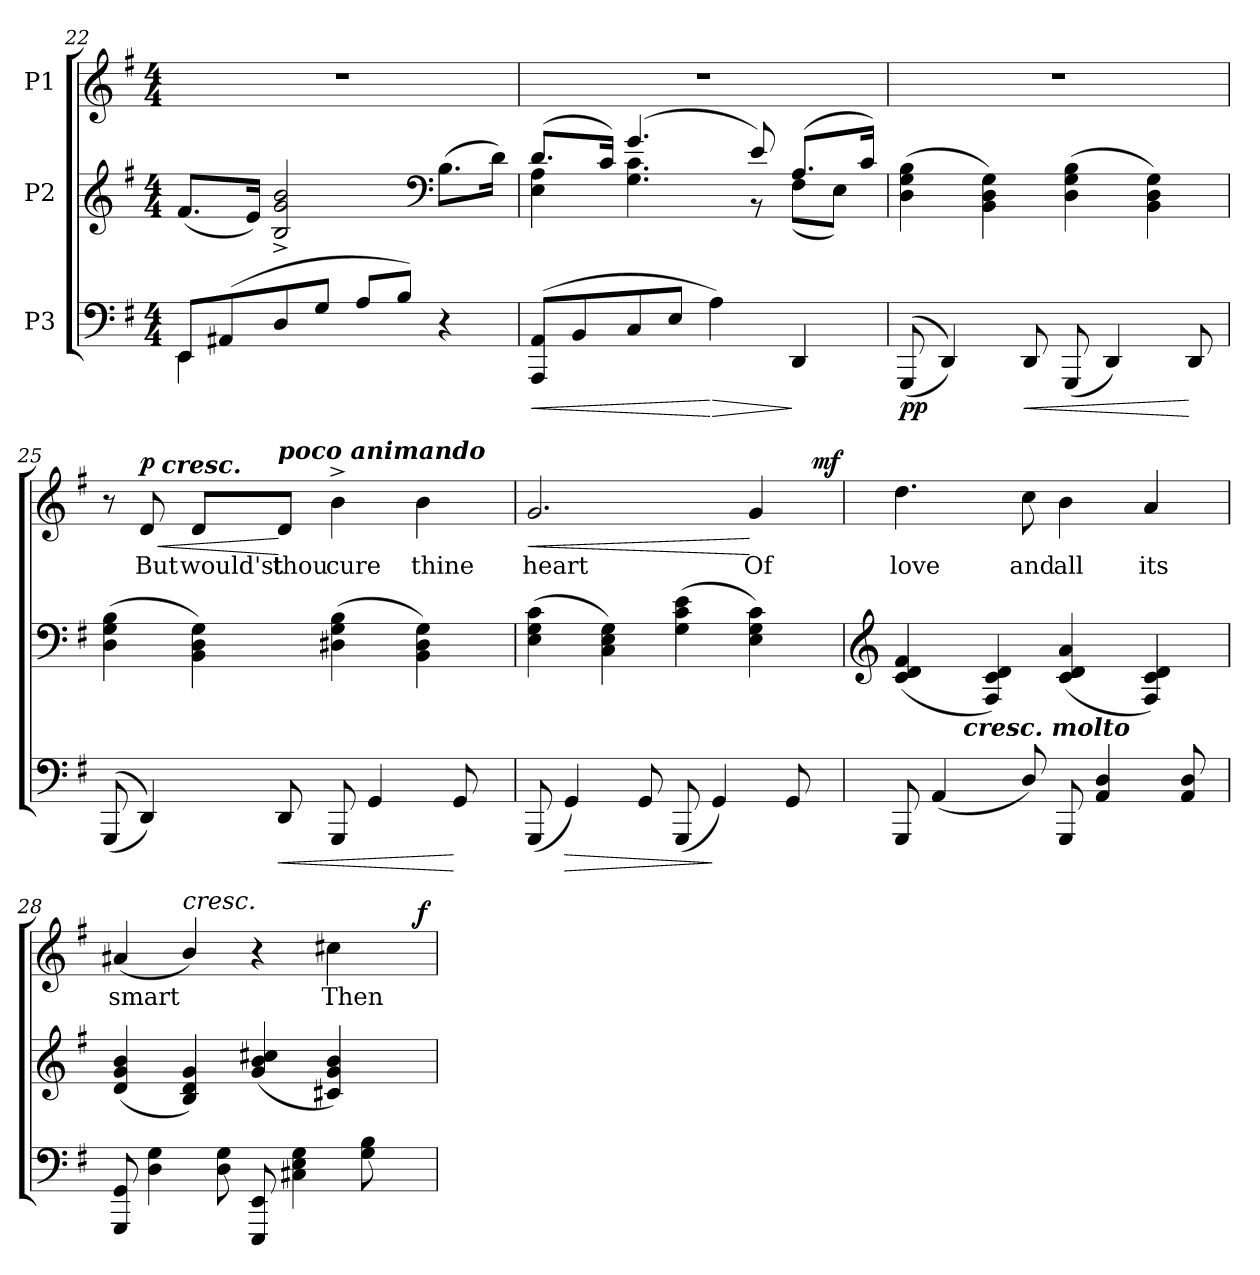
**kern	**dynam	**kern	**kern	**text	**dynam
*part3	*part3	*part2	*part1	*part1	*part1
*staff3	*staff3	*staff2	*staff1	*staff1	*staff1
*I"P3	*	*I"P2	*I"P1	*	*
*clefF4	*	*clefG2	*clefG2	*	*
*k[f#]	*	*k[f#]	*k[f#]	*	*
*G:	*	*G:	*G:	*	*
*M4/4	*	*M4/4	*M4/4	*	*
=22	=22	=22	=22	=22	=22
*^	*	*	*	*	*
8EEi/L	4EEi\	.	(8.f#i/L	1r	.	.
(8AA#Xi/	.	.	.	.	.	.
.	.	.	16ei/Jk)	.	.	.
8Di/	4ryy	.	2Bi/^ 2gi^ 2bi^	.	.	.
8Gi/J	.	.	.	.	.	.
8Ai/L	2ryy	.	.	.	.	.
8Bi/J)	.	.	.	.	.	.
*	*	*	*clefF4	*	*	*
4r	.	.	(8.Bi\L	.	.	.
.	.	.	16di\Jk)	.	.	.
*v	*v	*	*	*	*	*
=23	=23	=23	=23	=23	=23
!	!LO:HP:b	!	!	!	!
*	*	*^	*	*	*
(8AAAi/ 8AAiL	<	(8.di/L	4Ei\ 4Ai	1r	.	.
8BBi/	.	.	.	.	.	.
.	.	16ci/Jk)	.	.	.	.
8Ci/	.	(4.gi/	4.Gi\ 4.ci	.	.	.
8Ei/J	.	.	.	.	.	.
!	!LO:HP:n=1:b	!	!	!	!	!
4Ai\)	[ >	.	.	.	.	.
.	.	8ei/)	8r	.	.	.
4DDi/	]	(8.Ai/L	(8F#i\L	.	.	.
.	.	.	8Ei\J)	.	.	.
.	.	16ci/Jk)	.	.	.	.
*	*	*v	*v	*	*	*
=24	=24	=24	=24	=24	=24
((8GGGi/	pp	(4Di\ 4Gi 4Bi	1r	.	.
4DDi/))	.	.	.	.	.
.	.	4BBi\ 4Di 4Gi)	.	.	.
!	!LO:HP:b	!	!	!	!
8DDi/	<	.	.	.	.
(8GGGi/	.	(4Di\ 4Gi 4Bi	.	.	.
4DDi/)	.	.	.	.	.
.	.	4BBi\ 4Di 4Gi)	.	.	.
8DDi/	[	.	.	.	.
!!LO:LB:g=z
=25	=25	=25	=25	=25	=25
*	*	*	*^	*	*
((8GGGi/	.	(4Di\ 4Gi 4Bi	8r	8ryy	.	.
!	!	!	!	!	!LO:LY:b:color=#000000	!LO:HP:b
4DDi/))	.	.	8di/	32ryy	But	< p
.	.	.	.	256.ryy	.	.
!	!	!	!	!LO:TX:a:Bi:t=cresc.	!	!
.	.	.	.	2ryy	.	.
!	!	!	!	!	!LO:LY:b:color=#000000	!
.	.	4BBi\ 4Di 4Gi)	8di/L	.	would'st	.
!	!LO:HP:b	!	!	!	!	!
!	!	!	!LO:TX:a:Bi:t=poco animando	!	!	!
!	!	!	!	!	!LO:LY:b:color=#000000	!
8DDi/	<	.	8di/J	.	thou	[
!	!	!	!	!	!LO:LY:b:color=#000000	!
8GGGi/	.	(4D#Xi\ 4Gi 4Bi	4b^i\	.	cure	.
4GGi/	.	.	.	.	.	.
.	.	.	.	4ryy	.	.
!	!	!	!	!	!LO:LY:b:color=#000000	!
.	.	4BBi\ 4D#i 4Gi)	4bi\	.	thine	.
8GGi/	[	.	.	.	.	.
.	.	.	.	16ryy	.	.
.	.	.	.	64ryy	.	.
.	.	.	.	128ryy	.	.
.	.	.	.	512ryy	.	.
=26	=26	=26	=26	=26	=26	=26
!	!	!	!	!	!LO:LY:b:color=#000000	!LO:HP:b
(8GGGi/	.	(4Ei\ 4Gi 4ci	2.gi/	2ryy	heart	<
!	!LO:HP:b	!	!	!	!	!
4GGi/)	>	.	.	.	.	.
.	.	4Ci\ 4Ei 4Gi)	.	.	.	.
8GGi/	.	.	.	.	.	.
(8GGGi/	.	(4Gi\ 4ci 4ei	.	4ryy	.	.
4GGi/)	]	.	.	.	.	.
!	!	!	!	!	!LO:LY:b:color=#000000	!
.	.	4Ei\ 4Gi 4ci)	4gi/	8ryy	Of	[
8GGi/	.	.	.	16ryy	.	.
.	.	.	.	512ryy	.	.
.	.	.	.	32ryy	.	mf
.	.	.	.	64...ryy	.	.
*	*	*	*v	*v	*	*
=27	=27	=27	=27	=27	=27
*	*	*clefG2	*	*	*
*	*	*	*^	*	*
!	!	!	!	!	!LO:LY:b:color=#000000	!
*^	*	*	*v	*v	*	*
8GGGi/	8ryy	.	(4ci/ 4di 4f#i	4.ddi\	love	.
(4AAi/	16ryy	.	.	.	.	.
.	128ryy	.	.	.	.	.
!	!LO:TX:a:Bi:t=cresc.     molto	!	!	!	!	!
.	2ryy	.	.	.	.	.
.	.	.	4F#i/ 4ci 4di)	.	.	.
!	!	!	!	!	!LO:LY:b:color=#000000	!
8Di/)	.	.	.	8cci\	and	.
!	!	!	!	!	!LO:LY:b:color=#000000	!
8GGGi/	.	.	(4ci/ 4di 4ai	4bi\	all	.
4AAi/ 4Di	.	.	.	.	.	.
.	4ryy	.	.	.	.	.
!	!	!	!	!	!LO:LY:b:color=#000000	!
.	.	.	4F#i/ 4ci 4di)	4ai/	its	.
8AAi/ 8Di	.	.	.	.	.	.
.	32..ryy	.	.	.	.	.
*v	*v	*	*	*	*	*
!!LO:LB:g=z
=28	=28	=28	=28	=28	=28
*^	*	*	*	*	*
!	!	!	!	!	!LO:LY:b:color=#000000	!
*v	*v	*	*	*^	*	*
8GGGi/ 8GGi	.	(4di/ 4gi 4bi	(4a#Xi/	2ryy	smart	.
4Di\ 4Gi	.	.	.	.	.	.
!	!	!	!LO:TX:a:i:t=cresc.	!	!	!
.	.	4Bi/ 4di 4gi)	4bi/)	.	.	.
8Di\ 8Gi	.	.	.	.	.	.
8EEEi/ 8EEi	.	(4gi/ 4bi 4cc#Xi	4r	4ryy	.	.
4C#Xi\ 4Ei 4Gi	.	.	.	.	.	.
!	!	!	!	!	!LO:LY:b:color=#000000	!
.	.	4c#Xi/ 4gi 4bi)	4cc#Xi\	8ryy	Then	.
8Gi\ 8Bi	.	.	.	16ryy	.	.
.	.	.	.	32ryy	.	.
.	.	.	.	64ryy	.	.
.	.	.	.	128...ryy	.	.
.	.	.	.	1024ryy	.	f
*	*	*	*v	*v	*	*
=	=	=	=	=	=
*-	*-	*-	*-	*-	*-
